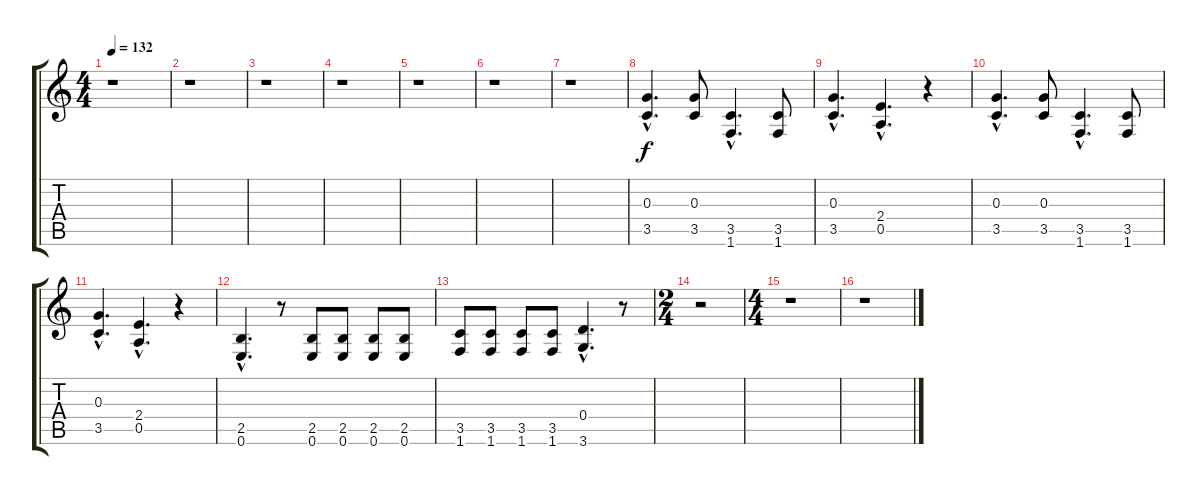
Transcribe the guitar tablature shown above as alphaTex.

\track "" {instrument distortionguitar}
\staff {score tabs}
\tuning (E4 B3 G3 D3 A2 E2) {hide}
\ts (4 4)
\tempo 132
\clef g2
\ks c
r.1{dy f instrument distortionguitar} |
r.1 |
r.1 |
r.1 |
r.1 |
r.1 |
r.1 |
(0.3{hac} 3.5{hac}).4{d} (0.3 3.5).8 (3.5{hac} 1.6{hac}).4{d} (3.5 1.6).8 |
(0.3{hac} 3.5{hac}).4{d} (2.4{hac} 0.5{hac}).4{d} r.4 |
(0.3{hac} 3.5{hac}).4{d} (0.3 3.5).8 (3.5{hac} 1.6{hac}).4{d} (3.5 1.6).8 |
(0.3{hac} 3.5{hac}).4{d} (2.4{hac} 0.5{hac}).4{d} r.4 |
(2.5{hac} 0.6{hac}).4{d} r.8 (2.5 0.6).8 (2.5 0.6).8 (2.5 0.6).8 (2.5 0.6).8 |
(3.5 1.6).8 (3.5 1.6).8 (3.5 1.6).8 (3.5 1.6).8 (0.4{hac} 3.6{hac}).4{d} r.8 |
\ts (2 4)
r.2 |
\ts (4 4)
r.1 |
r.1
